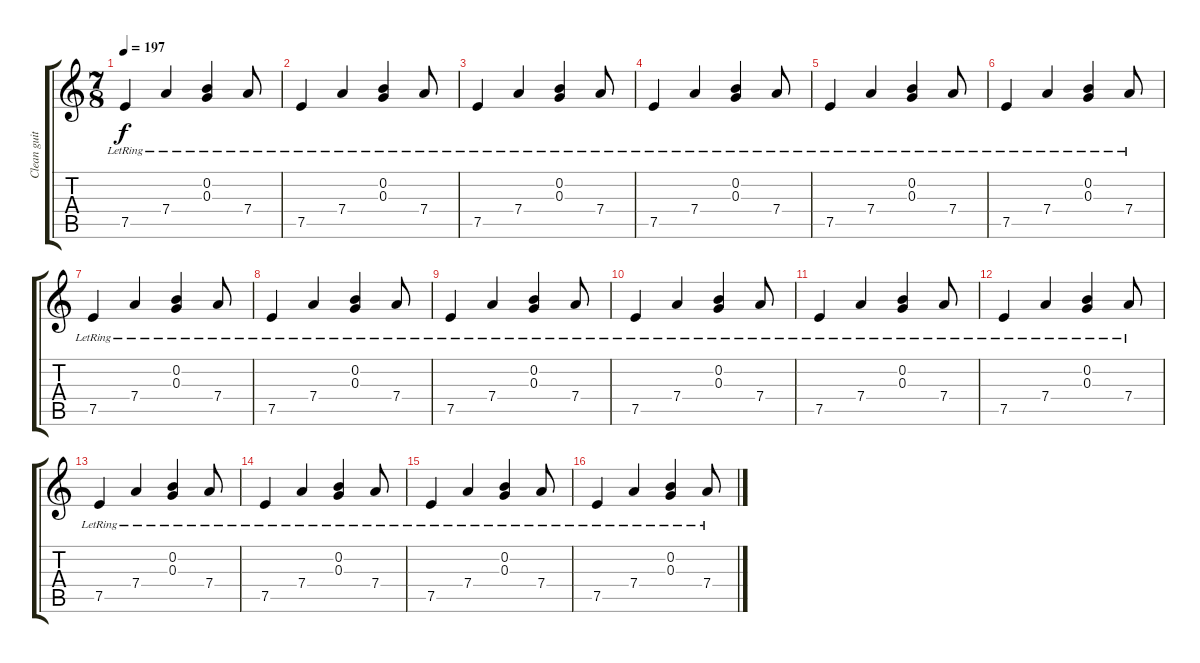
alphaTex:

\track ("Clean guitar" "Clean guit") {instrument acousticguitarsteel}
\staff {score tabs}
\tuning (E4 B3 G3 D3 A2 E2) {hide}
\ts (7 8)
\tempo 197
\clef g2
\ks c
7.5{lr}.4{dy f} 7.4{lr}.4 (0.2{lr} 0.3{lr}).4 7.4{lr}.8 |
7.5{lr}.4 7.4{lr}.4 (0.2{lr} 0.3{lr}).4 7.4{lr}.8 |
7.5{lr}.4 7.4{lr}.4 (0.2{lr} 0.3{lr}).4 7.4{lr}.8 |
7.5{lr}.4 7.4{lr}.4 (0.2{lr} 0.3{lr}).4 7.4{lr}.8 |
7.5{lr}.4 7.4{lr}.4 (0.2{lr} 0.3{lr}).4 7.4{lr}.8 |
7.5{lr}.4 7.4{lr}.4 (0.2{lr} 0.3{lr}).4 7.4{lr}.8 |
7.5{lr}.4 7.4{lr}.4 (0.2{lr} 0.3{lr}).4 7.4{lr}.8 |
7.5{lr}.4 7.4{lr}.4 (0.2{lr} 0.3{lr}).4 7.4{lr}.8 |
7.5{lr}.4 7.4{lr}.4 (0.2{lr} 0.3{lr}).4 7.4{lr}.8 |
7.5{lr}.4 7.4{lr}.4 (0.2{lr} 0.3{lr}).4 7.4{lr}.8 |
7.5{lr}.4 7.4{lr}.4 (0.2{lr} 0.3{lr}).4 7.4{lr}.8 |
7.5{lr}.4 7.4{lr}.4 (0.2{lr} 0.3{lr}).4 7.4{lr}.8 |
7.5{lr}.4 7.4{lr}.4 (0.2{lr} 0.3{lr}).4 7.4{lr}.8 |
7.5{lr}.4 7.4{lr}.4 (0.2{lr} 0.3{lr}).4 7.4{lr}.8 |
7.5{lr}.4 7.4{lr}.4 (0.2{lr} 0.3{lr}).4 7.4{lr}.8 |
7.5{lr}.4 7.4{lr}.4 (0.2{lr} 0.3{lr}).4 7.4{lr}.8
